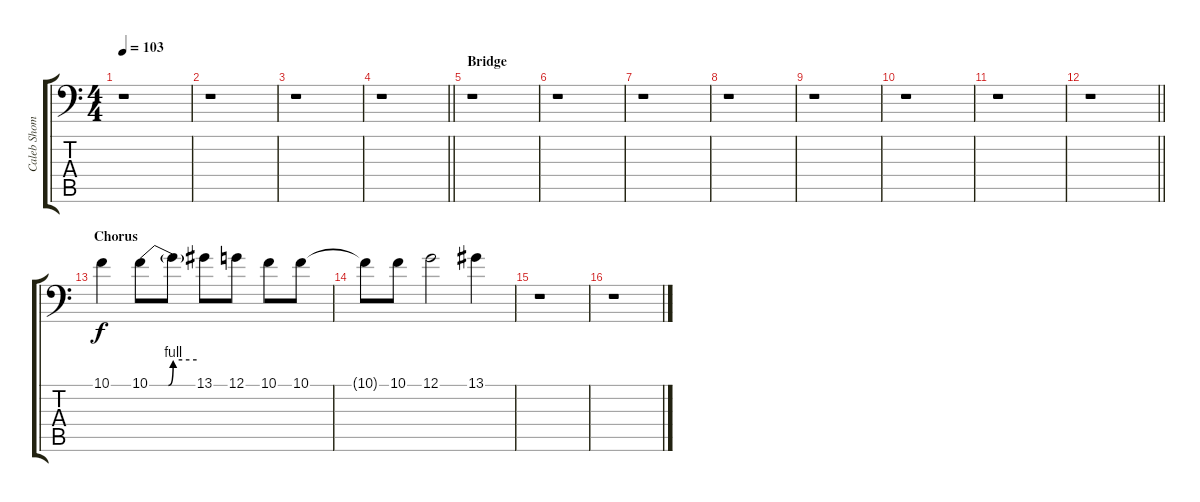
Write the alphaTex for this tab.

\track ("Caleb Shomo - Vocals" "Caleb Shom") {instrument violin}
\staff {score tabs}
\tuning (G3 D3 Bb2 F2 C2 F1) {hide}
\ts (4 4)
\tempo 103
\clef f4
\ks c
r.1{dy f} |
r.1 |
r.1 |
\barLineRight lightlight
r.1 |
\section ("" "Bridge")
r.1 |
r.1 |
r.1 |
r.1 |
r.1 |
r.1 |
r.1 |
\barLineRight lightlight
r.1 |
\section ("" "Chorus")
10.1.4 10.1{be (custom 0 0 15 0 24 0 30 4 60 4)}.8 10.1{t}.8 13.1.8 12.1.8 10.1.8 10.1.8 |
10.1{t}.8 10.1.8 12.1.2 13.1.4 |
r.1 |
r.1
